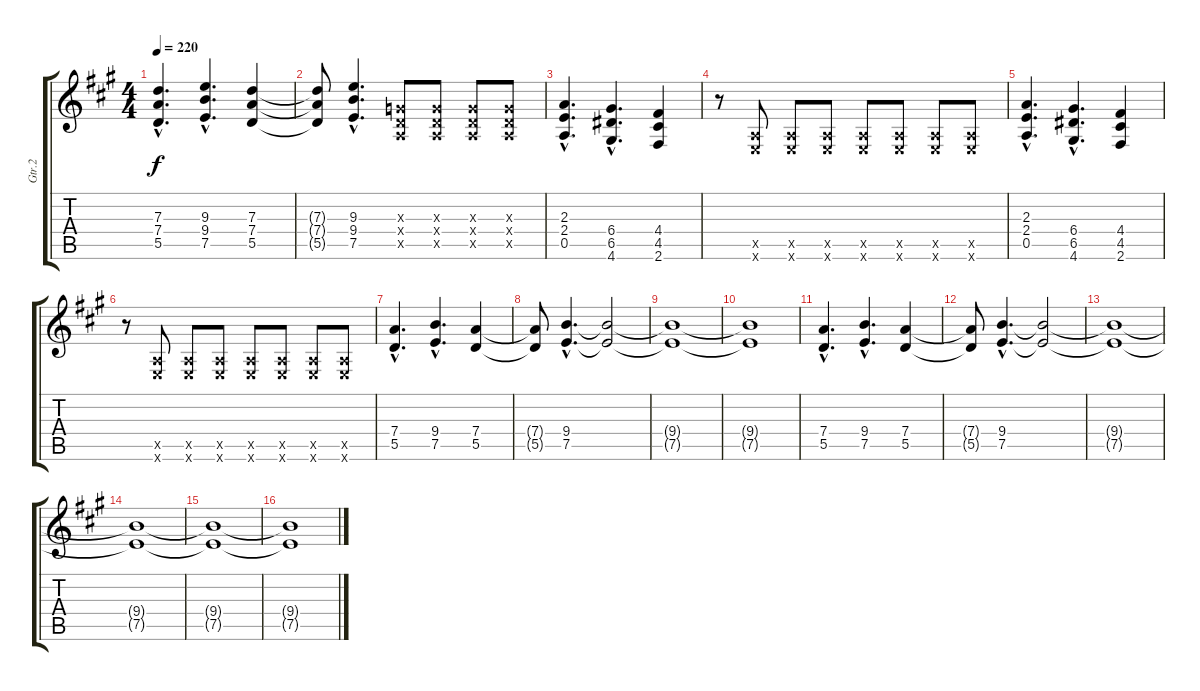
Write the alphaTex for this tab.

\track ("Gtr.2" "Gtr.2") {instrument overdrivenguitar}
\staff {score tabs}
\tuning (E4 B3 G3 D3 A2 E2) {hide}
\ts (4 4)
\tempo 220
\clef g2
\ks a
(7.3{hac} 7.4{hac} 5.5{hac}).4{d dy f} (9.3{hac} 9.4{hac} 7.5{hac}).4{d} (7.3 7.4 5.5).4 |
(7.3{t} 7.4{t} 5.5{t}).8 (9.3{hac} 9.4{hac} 7.5{hac}).4{d} (0.3{x} 0.4{x} 0.5{x}).8 (0.3{x} 0.4{x} 0.5{x}).8 (0.3{x} 0.4{x} 0.5{x}).8 (0.3{x} 0.4{x} 0.5{x}).8 |
(2.3{hac} 2.4{hac} 0.5{hac}).4{d} (6.4{hac} 6.5{hac} 4.6{hac}).4{d} (4.4 4.5 2.6).4 |
r.8 (0.5{x} 0.6{x}).8 (0.5{x} 0.6{x}).8 (0.5{x} 0.6{x}).8 (0.5{x} 0.6{x}).8 (0.5{x} 0.6{x}).8 (0.5{x} 0.6{x}).8 (0.5{x} 0.6{x}).8 |
(2.3{hac} 2.4{hac} 0.5{hac}).4{d} (6.4{hac} 6.5{hac} 4.6{hac}).4{d} (4.4 4.5 2.6).4 |
r.8 (0.5{x} 0.6{x}).8 (0.5{x} 0.6{x}).8 (0.5{x} 0.6{x}).8 (0.5{x} 0.6{x}).8 (0.5{x} 0.6{x}).8 (0.5{x} 0.6{x}).8 (0.5{x} 0.6{x}).8 |
(7.4{hac} 5.5{hac}).4{d} (9.4{hac} 7.5{hac}).4{d} (7.4 5.5).4 |
(7.4{t} 5.5{t}).8 (9.4{hac} 7.5{hac}).4{d} (9.4{t} 7.5{t}).2 |
(9.4{t} 7.5{t}).1 |
(9.4{t} 7.5{t}).1 |
(7.4{hac} 5.5{hac}).4{d} (9.4{hac} 7.5{hac}).4{d} (7.4 5.5).4 |
(7.4{t} 5.5{t}).8 (9.4{hac} 7.5{hac}).4{d} (9.4{t} 7.5{t}).2 |
(9.4{t} 7.5{t}).1 |
(9.4{t} 7.5{t}).1 |
(9.4{t} 7.5{t}).1 |
(9.4{t} 7.5{t}).1
